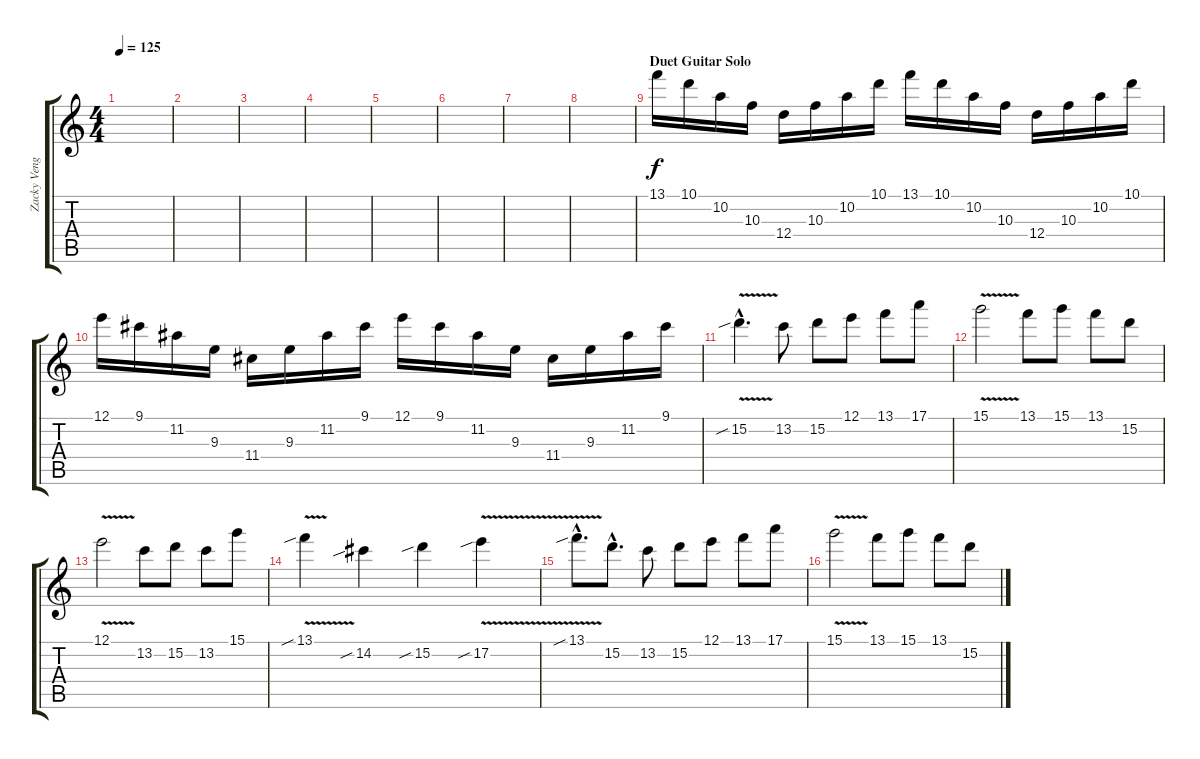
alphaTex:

\track ("Zacky Vengeance Duet" "Zacky Veng") {instrument distortionguitar}
\staff {score tabs}
\tuning (E4 B3 G3 D3 A2 D2) {hide}
\ts (4 4)
\tempo 125
\clef g2
\ks c
|
|
|
|
|
|
|
|
\section ("" "Duet Guitar Solo")
13.1.16 10.1.16 10.2.16 10.3.16 12.4.16 10.3.16 10.2.16 10.1.16 13.1.16 10.1.16 10.2.16 10.3.16 12.4.16 10.3.16 10.2.16 10.1.16 |
12.1.16 9.1.16 11.2.16 9.3.16 11.4.16 9.3.16 11.2.16 9.1.16 12.1.16 9.1.16 11.2.16 9.3.16 11.4.16 9.3.16 11.2.16 9.1.16 |
15.2{v sib hac}.4{d} 13.2.8 15.2.8 12.1.8 13.1.8 17.1.8 |
15.1{v}.2 13.1.8 15.1.8 13.1.8 15.2.8 |
12.1{v}.2 13.2.8 15.2.8 13.2.8 15.1.8 |
13.1{v sib}.4 14.2{sib}.4 15.2{sib}.4 17.2{v sib}.4 |
13.1{v sib hac}.8{d} 15.2{hac}.8{d} 13.2.8 15.2.8 12.1.8 13.1.8 17.1.8 |
15.1{v}.2 13.1.8 15.1.8 13.1.8 15.2.8
